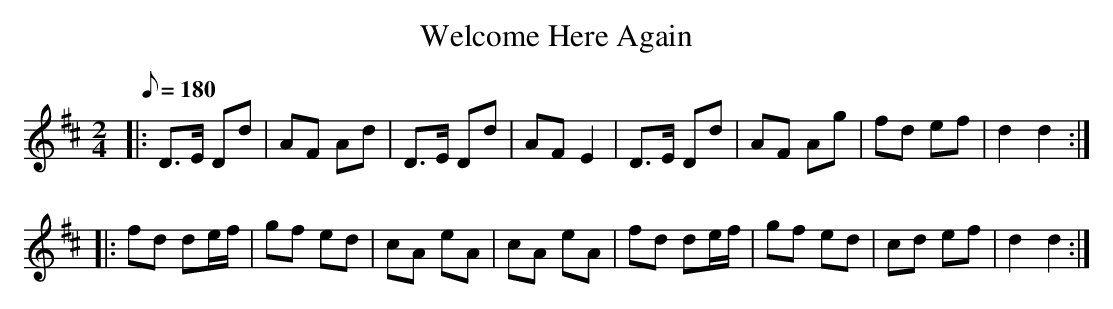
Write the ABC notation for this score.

X:1
T:Welcome Here Again
M:2/4
L:1/8
Q:1/8=180
K:D
|: D>E Dd|AF Ad|D>E Dd|AF E2|D>E Dd|AF Ag|fd ef|d2 d2 :|
|:fd de/f/|gf ed|cA eA|cA eA|fd de/f/|gf ed|cd ef|d2 d2 :|
